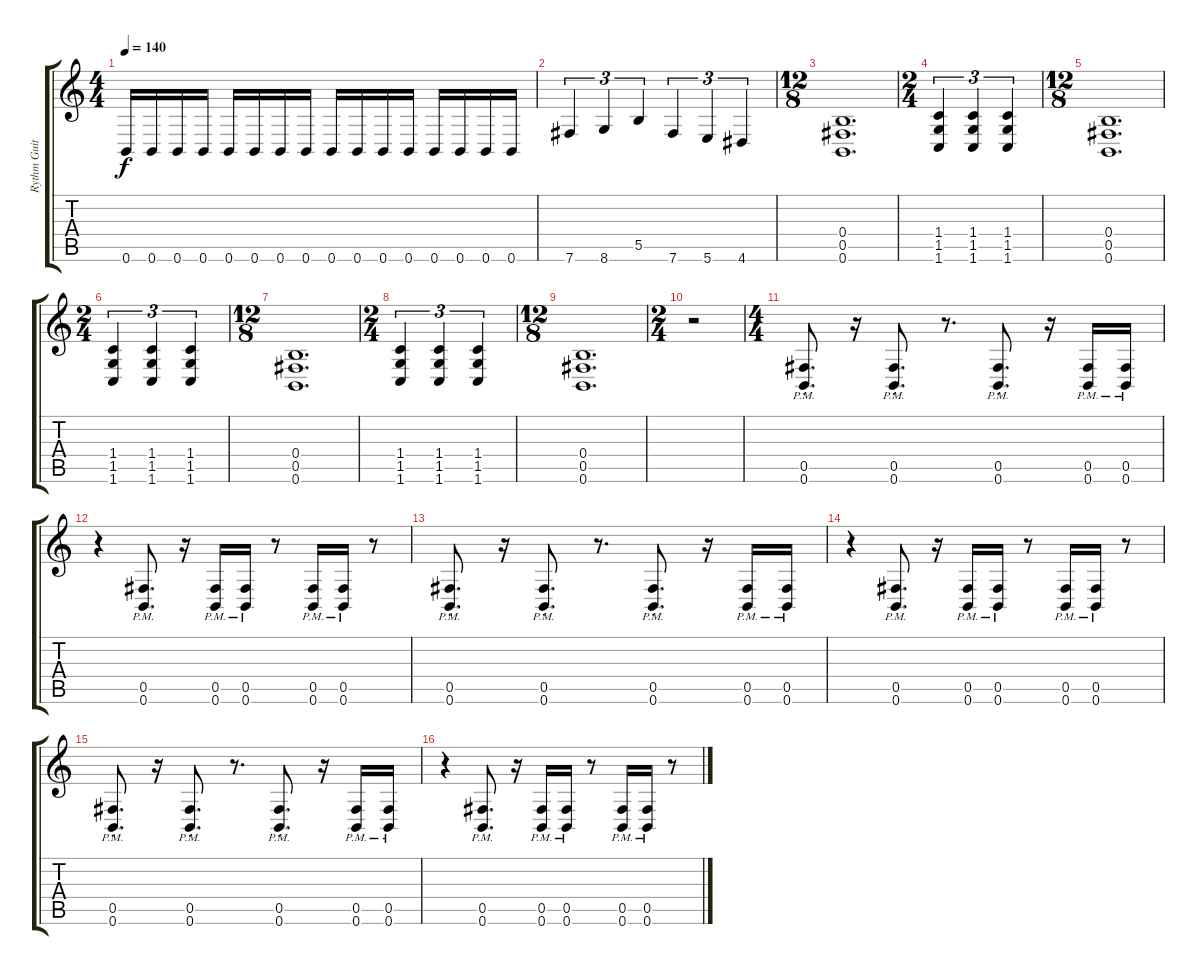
\track ("Rythm Guitar" "Rythm Guit") {instrument overdrivenguitar}
\staff {score tabs}
\tuning (Db4 Ab3 E3 B2 Gb2 B1) {hide}
\ts (4 4)
\tempo 140
\clef g2
\ks c
0.6.16{dy f} 0.6.16 0.6.16 0.6.16 0.6.16 0.6.16 0.6.16 0.6.16 0.6.16 0.6.16 0.6.16 0.6.16 0.6.16 0.6.16 0.6.16 0.6.16 |
7.6.4{tu (3 2)} 8.6.4{tu (3 2)} 5.5.4{tu (3 2)} 7.6.4{tu (3 2)} 5.6.4{tu (3 2)} 4.6.4{tu (3 2)} |
\ts (12 8)
(0.4 0.5 0.6).1{d} |
\ts (2 4)
(1.4 1.5 1.6).4{tu (3 2)} (1.4 1.5 1.6).4{tu (3 2)} (1.4 1.5 1.6).4{tu (3 2)} |
\ts (12 8)
(0.4 0.5 0.6).1{d} |
\ts (2 4)
(1.4 1.5 1.6).4{tu (3 2)} (1.4 1.5 1.6).4{tu (3 2)} (1.4 1.5 1.6).4{tu (3 2)} |
\ts (12 8)
(0.4 0.5 0.6).1{d} |
\ts (2 4)
(1.4 1.5 1.6).4{tu (3 2)} (1.4 1.5 1.6).4{tu (3 2)} (1.4 1.5 1.6).4{tu (3 2)} |
\ts (12 8)
(0.4 0.5 0.6).1{d} |
\ts (2 4)
r.2 |
\ts (4 4)
(0.5{pm st} 0.6{pm st}).8{d} r.16 (0.5{pm st} 0.6{pm st}).8{d} r.8{d} (0.5{pm st} 0.6{pm st}).8{d} r.16 (0.5{pm} 0.6{pm}).16 (0.5{pm} 0.6{pm}).16 |
r.4 (0.5{pm} 0.6{pm}).8{d} r.16 (0.5{pm} 0.6{pm}).16 (0.5{pm} 0.6{pm}).16 r.8 (0.5{pm} 0.6{pm}).16 (0.5{pm} 0.6{pm}).16 r.8 |
(0.5{pm st} 0.6{pm st}).8{d} r.16 (0.5{pm st} 0.6{pm st}).8{d} r.8{d} (0.5{pm st} 0.6{pm st}).8{d} r.16 (0.5{pm} 0.6{pm}).16 (0.5{pm} 0.6{pm}).16 |
r.4 (0.5{pm} 0.6{pm}).8{d} r.16 (0.5{pm} 0.6{pm}).16 (0.5{pm} 0.6{pm}).16 r.8 (0.5{pm} 0.6{pm}).16 (0.5{pm} 0.6{pm}).16 r.8 |
(0.5{pm st} 0.6{pm st}).8{d} r.16 (0.5{pm st} 0.6{pm st}).8{d} r.8{d} (0.5{pm st} 0.6{pm st}).8{d} r.16 (0.5{pm} 0.6{pm}).16 (0.5{pm} 0.6{pm}).16 |
r.4 (0.5{pm} 0.6{pm}).8{d} r.16 (0.5{pm} 0.6{pm}).16 (0.5{pm} 0.6{pm}).16 r.8 (0.5{pm} 0.6{pm}).16 (0.5{pm} 0.6{pm}).16 r.8
